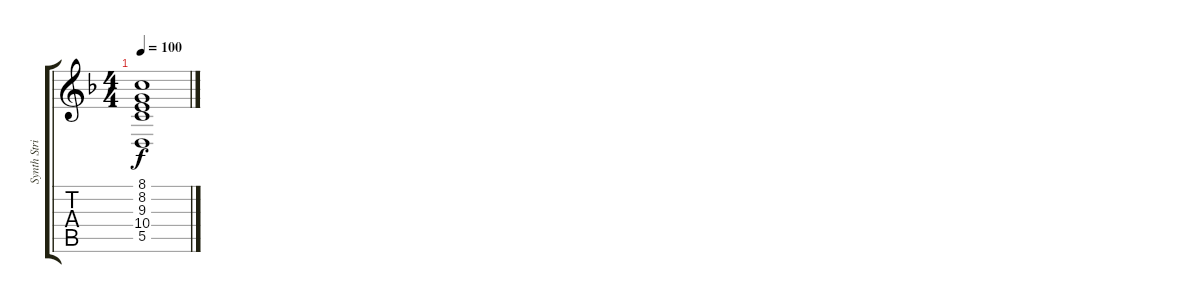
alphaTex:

\track ("Synth Strings" "Synth Stri") {instrument stringensemble1}
\staff {score tabs}
\tuning (E4 B3 G3 D3 A2 E2) {hide}
\ts (4 4)
\tempo 100
\clef g2
\ks dminor
(8.1{t} 8.2{t} 9.3{t} 10.4{t} 5.5).1{dy f}
